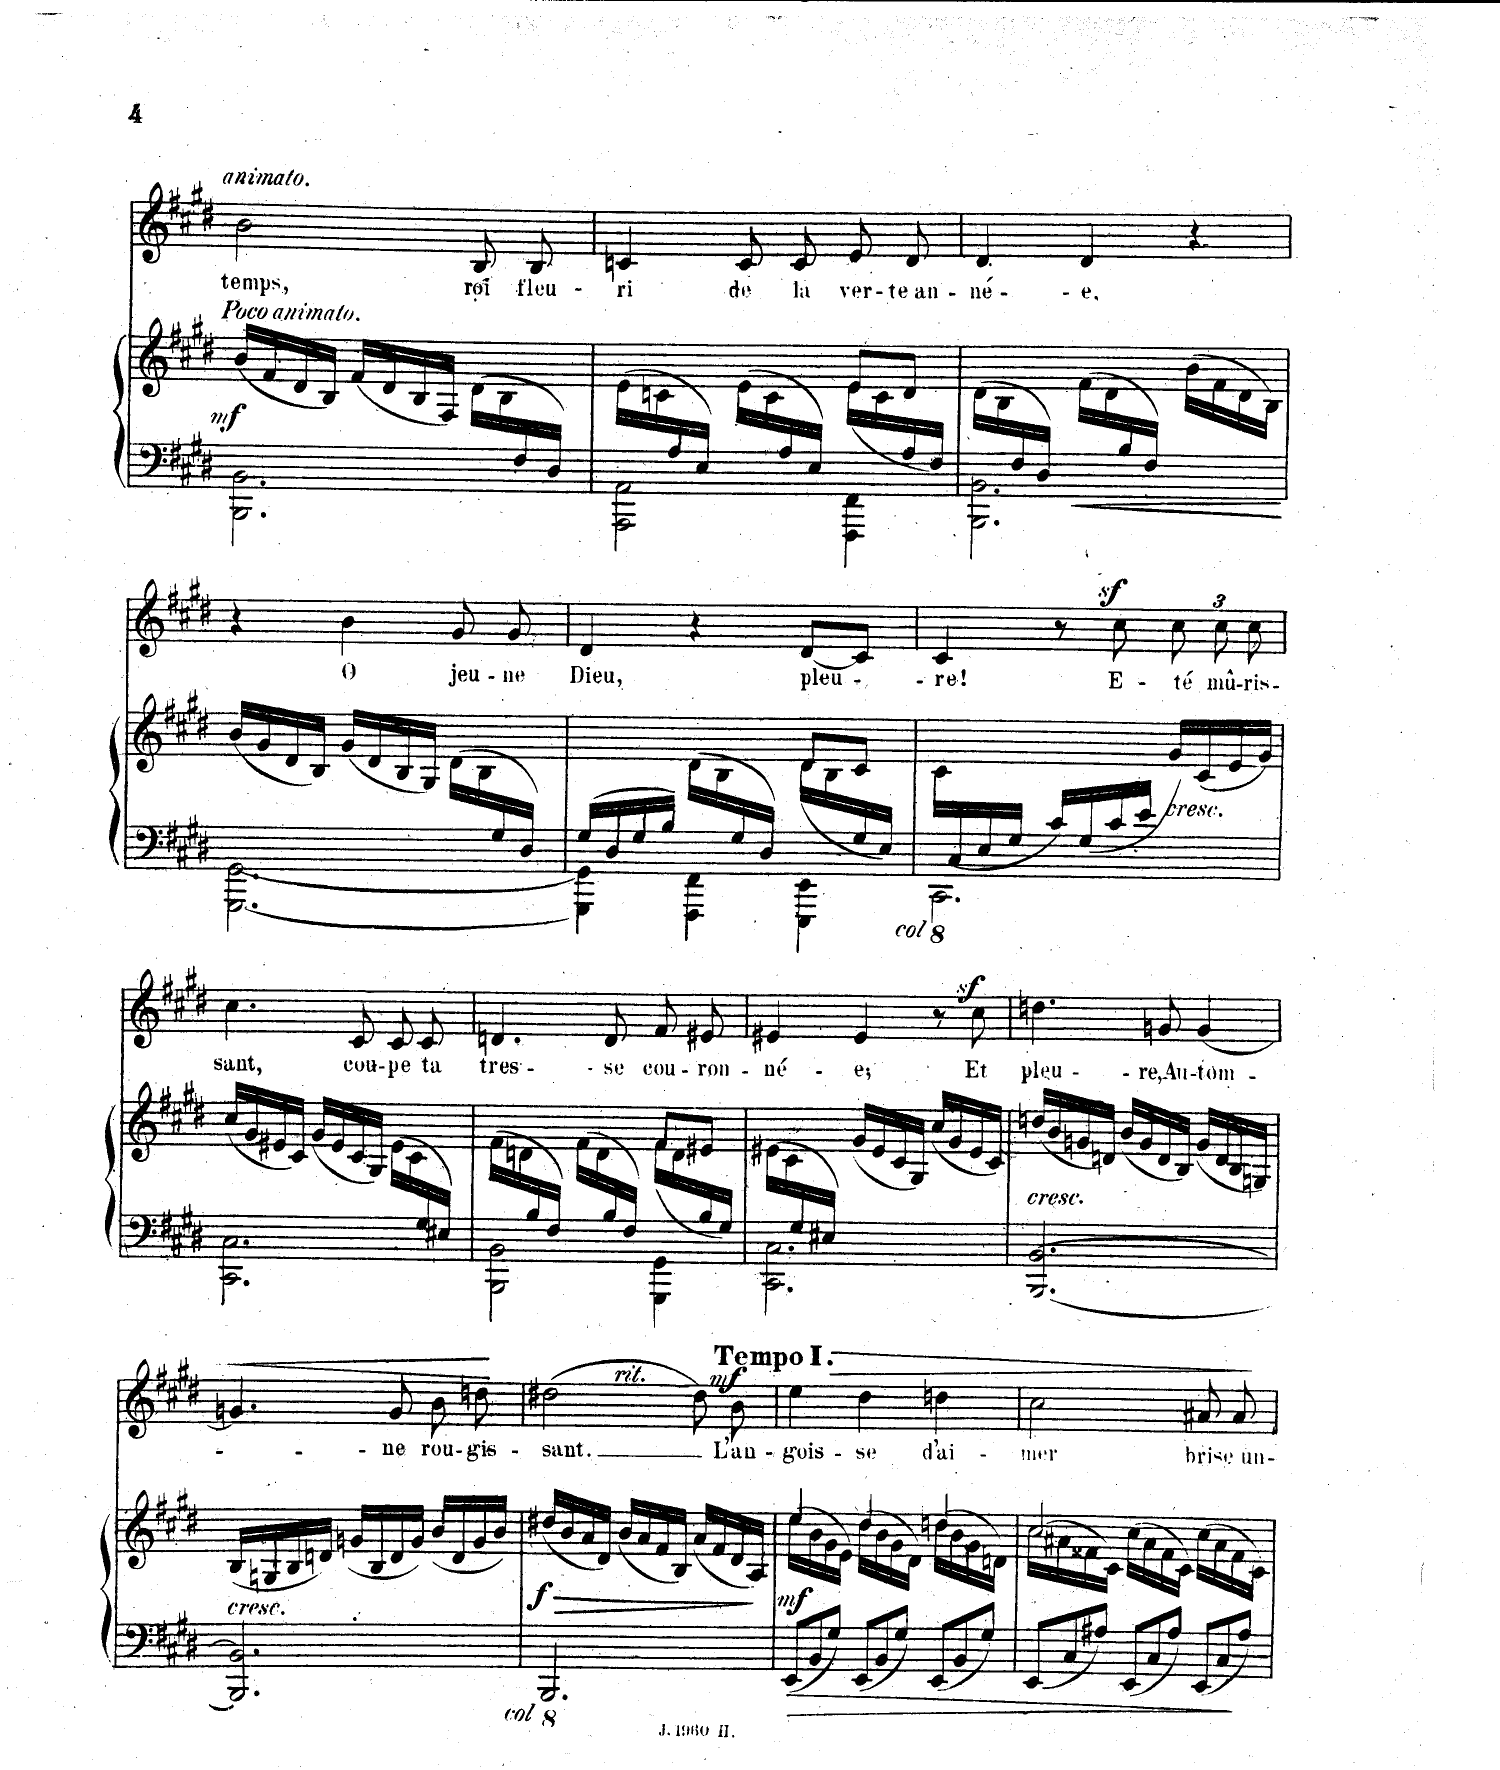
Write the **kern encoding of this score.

**kern	**kern	**dynam	**kern	**text	**dynam
*part2	*part2	*part2	*part1	*part1	*part1
*staff3	*staff2	*staff2/3	*staff1	*staff1	*staff1
*I"Piano	*	*	*I"Chant Voice	*	*
*I'Pno	*	*	*	*	*
*clefF4	*clefG2	*	*clefG2	*	*
*k[f#c#g#d#]	*k[f#c#g#d#]	*	*k[f#c#g#d#]	*	*
*M3/4	*M3/4	*	*M3/4	*	*
=15	=15	=15	=15	=15	=15
*^	*	*	*	*	*
!	!	!	!	!LO:TX:i:t=animato	!	!
!	!	!LO:TX:i:t=Poco animato	!	!	!	!
!	!	!	!LO:DY:b	!	!	!
8ryy	2.BBB\ 2.BB\	(16b/LL	mf	2b\	-- temps,	.
.	.	16f#/	.	.	.	.
.	.	16d#/	.	.	.	.
.	.	16B/JJ)	.	.	.	.
.	.	(16f#/LL	.	.	.	.
.	.	16d#/	.	.	.	.
.	.	16B/	.	.	.	.
.	.	16F#/JJ)	.	.	.	.
.	.	(16d#\LL	.	8B/	roi	.
.	.	16B\	.	.	.	.
16F#/	.	8ryy	.	8B/	fleu-	.
16D#/JJ)	.	.	.	.	.	.
=16	=16	=16	=16	=16	=16	=16
*	*	*^	*	*	*	*
8ryy	2AAA\ 2AA\	2ryy	(>16e\LL	.	4cn/	-ri	.
.	.	.	16cn\	.	.	.	.
16A/	.	.	8ryy	.	.	.	.
16E/JJ)	.	.	.	.	.	.	.
8ryy	.	.	(>16e\LL	.	8c/	de	.
.	.	.	16c\	.	.	.	.
16A/	.	.	8ryy	.	8c/	la	.
16E/JJ)	.	.	.	.	.	.	.
8ryy	4FFF#\ 4FF#\	8e/L	(<16e\LL	.	8e/	ver-	.
.	.	.	16c\	.	.	.	.
16A/	.	8d#/J	8ryy	.	8d#/	-te‿an-	.
16F#/JJ)	.	.	.	.	.	.	.
*	*	*v	*v	*	*	*	*
=17	=17	=17	=17	=17	=17	=17
8ryy	2.BBB\ 2.BB\	(16d#\LL	.	4d#/	-né-	.
.	.	16B\	.	.	.	.
16F#/	.	8ryy	.	.	.	.
16D#/JJ)	.	.	.	.	.	.
!	!	!	!LO:HP:b	!	!	!
8ryy	.	(16f#\LL	<	4d#/	-e,	.
.	.	16d#\	.	.	.	.
16B/	.	8ryy	.	.	.	.
16F#/JJ)	.	.	.	.	.	.
4ryy	.	(16b\LL	.	4r	.	.
.	.	16f#\	.	.	.	.
.	.	16d#\	.	.	.	.
.	.	16B\JJ)	.	.	.	.
*v	*v	*	*	*	*	*
.	.	[	.	.	.
=18	=18	=18	=18	=18	=18
*^	*	*	*	*	*
8ryy	[2.GGG#\ [<2.GG#\	(16b/LL	.	4r	.	.
.	.	16g#/	.	.	.	.
.	.	16d#/	.	.	.	.
.	.	16B/JJ)	.	.	.	.
.	.	(16g#/LL	.	4b\	O	.
.	.	16d#/	.	.	.	.
.	.	16B/	.	.	.	.
.	.	16G#/JJ)	.	.	.	.
.	.	(16d#\LL	.	8g#/	jeu-	.
.	.	16B\	.	.	.	.
16G#/	.	8ryy	.	8g#/	-ne	.
16D#/JJ)	.	.	.	.	.	.
=19	=19	=19	=19	=19	=19	=19
*	*	*^	*	*	*	*
16G#/LL	4GGG#\] 4GG#\]	4ryy	4ryy	.	4d#/	Dieu,	.
16D#/	.	.	.	.	.	.	.
16G#/	.	.	.	.	.	.	.
16B/JJ	.	.	.	.	.	.	.
8ryy	4FFF#\ 4FF#\	4ryy	(16d#\LL	.	4r	.	.
.	.	.	16B\	.	.	.	.
16G#/	.	.	8ryy	.	.	.	.
16D#/JJ)	.	.	.	.	.	.	.
8ryy	4EEE\ 4EE\	8d#/L	(<16d#\LL	.	(8d#/L	pleu-	.
.	.	.	16B\	.	.	.	.
16G#/	.	8c#/J	8ryy	.	8c#/J)	.	.
16E/JJ)	.	.	.	.	.	.	.
=20	=20	=20	=20	=20	=20	=20	=20
16ryy	2.CCC#\ 2.CC#\	4ryy	16c#\LL	.	4c#/	-re!	.
16C#/	.	.	2ryy	.	.	.	.
16E/	.	.	.	.	.	.	.
16G#/JJ	.	.	.	.	.	.	.
16c#/LL	.	4ryy	.	.	8r	.	.
(<16G#/	.	.	.	.	.	.	.
16c#/	.	.	.	.	8cc#z>\	E-	.
16e/JJ	.	.	.	.	.	.	.
!	!	!LO:TX:b:i:t=cresc.	!	!	!	!	!
4ryy	.	(16g#/LL	.	.	12cc#\	-té	.
.	.	(16c#/	8.ryy	.	.	.	.
.	.	.	.	.	12cc#\	mû-	.
.	.	16e/	.	.	.	.	.
.	.	.	.	.	12cc#\	-ris-	.
.	.	16g#/JJ)	.	.	.	.	.
*	*	*v	*v	*	*	*	*
=21	=21	=21	=21	=21	=21	=21
8ryy	2.CC#\ 2.C#\	16cc#/LL	.	4.cc#\	-- sant,	.
.	.	16g#/	.	.	.	.
.	.	16e#X/	.	.	.	.
.	.	16c#/JJ)	.	.	.	.
.	.	(16g#/LL	.	.	.	.
.	.	16e#/	.	.	.	.
.	.	16c#/	.	8c#/	cou-	.
.	.	16G#/JJ)	.	.	.	.
.	.	(16e#\LL	.	8c#/	-pe	.
.	.	16c#\	.	.	.	.
16G#/	.	8ryy	.	8c#/	ta	.
16E#X/JJ)	.	.	.	.	.	.
=22	=22	=22	=22	=22	=22	=22
*	*	*^	*	*	*	*
8ryy	2BBB\ 2BB\	2ryy	(16f#\LL	.	4.dn/	tres-	.
.	.	.	16dn\	.	.	.	.
16B/	.	.	8ryy	.	.	.	.
16F#/JJ)	.	.	.	.	.	.	.
8ryy	.	.	(>16f#\LL	.	.	.	.
.	.	.	16d\	.	.	.	.
16B/	.	.	8ryy	.	8d/	-se	.
16F#/JJ)	.	.	.	.	.	.	.
8ryy	4GGG#\ 4GG#\	8f#/L	(<16f#\LL	.	8f#/	cou-	.
.	.	.	16d\	.	.	.	.
16B/	.	8e#X/J	8ryy	.	8e#X/	-ron-	.
16G#/JJ)	.	.	.	.	.	.	.
*	*	*v	*v	*	*	*	*
=23	=23	=23	=23	=23	=23	=23
8ryy	2.CC#\ 2.C#\	(16e#X\LL	.	4e#X/	-né-	.
.	.	16c#\	.	.	.	.
16G#/	.	8ryy	.	.	.	.
16E#X/JJ)	.	.	.	.	.	.
2ryy	.	(16g#/LL	.	4e#/	-e;	.
.	.	16e#/	.	.	.	.
.	.	16c#/	.	.	.	.
.	.	16G#/JJ)	.	.	.	.
.	.	(16cc#/LL	.	8r	.	.
.	.	16g#/	.	.	.	.
.	.	16e#/	.	8cc#z<\	Et	.
.	.	16c#/JJ)	.	.	.	.
*v	*v	*	*	*	*	*
=24	=24	=24	=24	=24	=24
!	!LO:TX:b:i:t=cresc.	!	!	!	!
[2.BBB/ [2.BB/	(16ddn/LL	.	4.ddn\	pleu-	.
.	16b/	.	.	.	.
.	16gn/	.	.	.	.
.	16dn/JJ)	.	.	.	.
.	(16b/LL	.	.	.	.
.	16g/	.	.	.	.
.	16d/	.	8gn/	-re,‿Au-	.
.	16B/JJ)	.	.	.	.
.	(16g/LL	.	[4g/	-tom-	.
.	16d/	.	.	.	.
.	16B/	.	.	.	.
.	16Gn/JJ)	.	.	.	.
=25	=25	=25	=25	=25	=25
!	!	!	!	!	!LO:HP:b
2.BBB/] 2.BB/]	(16B/LL	.	4.gn/]	.	<
.	16Gn/	.	.	.	.
.	16B/	.	.	.	.
.	16dn/JJ)	.	.	.	.
.	(16gn/LL	.	.	.	.
.	16B/	.	.	.	.
.	16d/	.	8g/	-ne	.
.	16g/JJ)	.	.	.	.
.	(16b/LL	.	8b\	rou-	.
.	16d/	.	.	.	.
.	16g/	.	8ddn\	-gis-	.
.	16b/JJ)	.	.	.	.
.	.	.	.	.	[
=26	=26	=26	=26	=26	=26
!	!	!LO:DY:b	!	!	!
2.BBBB/ 2.BBB/	(16dd#X/LL	f	[2dd#X\	-sant.	.
!	!	!LO:HP:b	!	!	!
.	16b/	>	.	.	.
.	16a/	.	.	.	.
!	!LO:TX:i:t=rit.	!	!	!	!
.	16d#i/JJ)	.	.	.	.
.	(16b/LL	.	.	.	.
.	16a/	.	.	.	.
.	16f#/	.	.	.	.
.	16B/JJ)	.	.	.	.
.	(16a/LL	.	8dd#\]	.	.
.	16f#/	.	.	.	.
!	!	!	!LO:TX:a:B:t=Tempo I	!	!
!	!	!	!	!	!LO:DY:a
.	16d#/	.	8b\	L'an-	mf
.	16A/JJ)	.	.	.	.
.	.	]	.	.	.
=27	=27	=27	=27	=27	=27
*Xbrackettup	*	*	*	*	*
*	*^	*	*	*	*
!	!	!	!LO:DY:b	!	!	!LO:HP:b
12EE/L	(4ee/	16ee\LL	mf	4ee\	-gois-	>
.	.	16b\	.	.	.	.
12BB/	.	.	.	.	.	.
.	.	16g#\	.	.	.	.
12G#/J	.	.	.	.	.	.
.	.	16e\JJ)	.	.	.	.
12EE/L	(4dd#/	16dd#\LL	.	4dd#\	-se	.
.	.	16b\	.	.	.	.
12BB/	.	.	.	.	.	.
.	.	16g#\	.	.	.	.
12G#/J	.	.	.	.	.	.
.	.	16d#\JJ)	.	.	.	.
12EE/L	(4ddn/	16dd\LL	.	4ddn\	d'ai-	.
.	.	16b\	.	.	.	.
12BB/	.	.	.	.	.	.
.	.	16g#\	.	.	.	.
12G#/J	.	.	.	.	.	.
.	.	16dn\JJ)	.	.	.	.
=28	=28	=28	=28	=28	=28	=28
12EE/L	2cc#/	(>16cc#\LL	.	2cc#\	-mer	.
.	.	16a#X\	.	.	.	.
12C#/	.	.	.	.	.	.
.	.	16f##X\	.	.	.	.
12A#X/J	.	.	.	.	.	.
.	.	16c#\JJ)	.	.	.	.
12EE/L	.	(>16cc#\LL	.	.	.	.
.	.	16a#\	.	.	.	.
12C#/	.	.	.	.	.	.
.	.	16f##\	.	.	.	.
12A#/J	.	.	.	.	.	.
.	.	16c#\JJ)	.	.	.	.
12EE/L	4ryy	(>16cc#\LL	.	8a#X/	brise	.
.	.	16a#\	.	.	.	.
12C#/	.	.	.	.	.	.
.	.	16f##\	.	8a#/	un	.
12A#/J	.	.	.	.	.	.
.	.	16c#\JJ)	.	.	.	.
*	*v	*v	*	*	*	*
.	.	.	.	.	]
=	=	=	=	=	=
*-	*-	*-	*-	*-	*-
